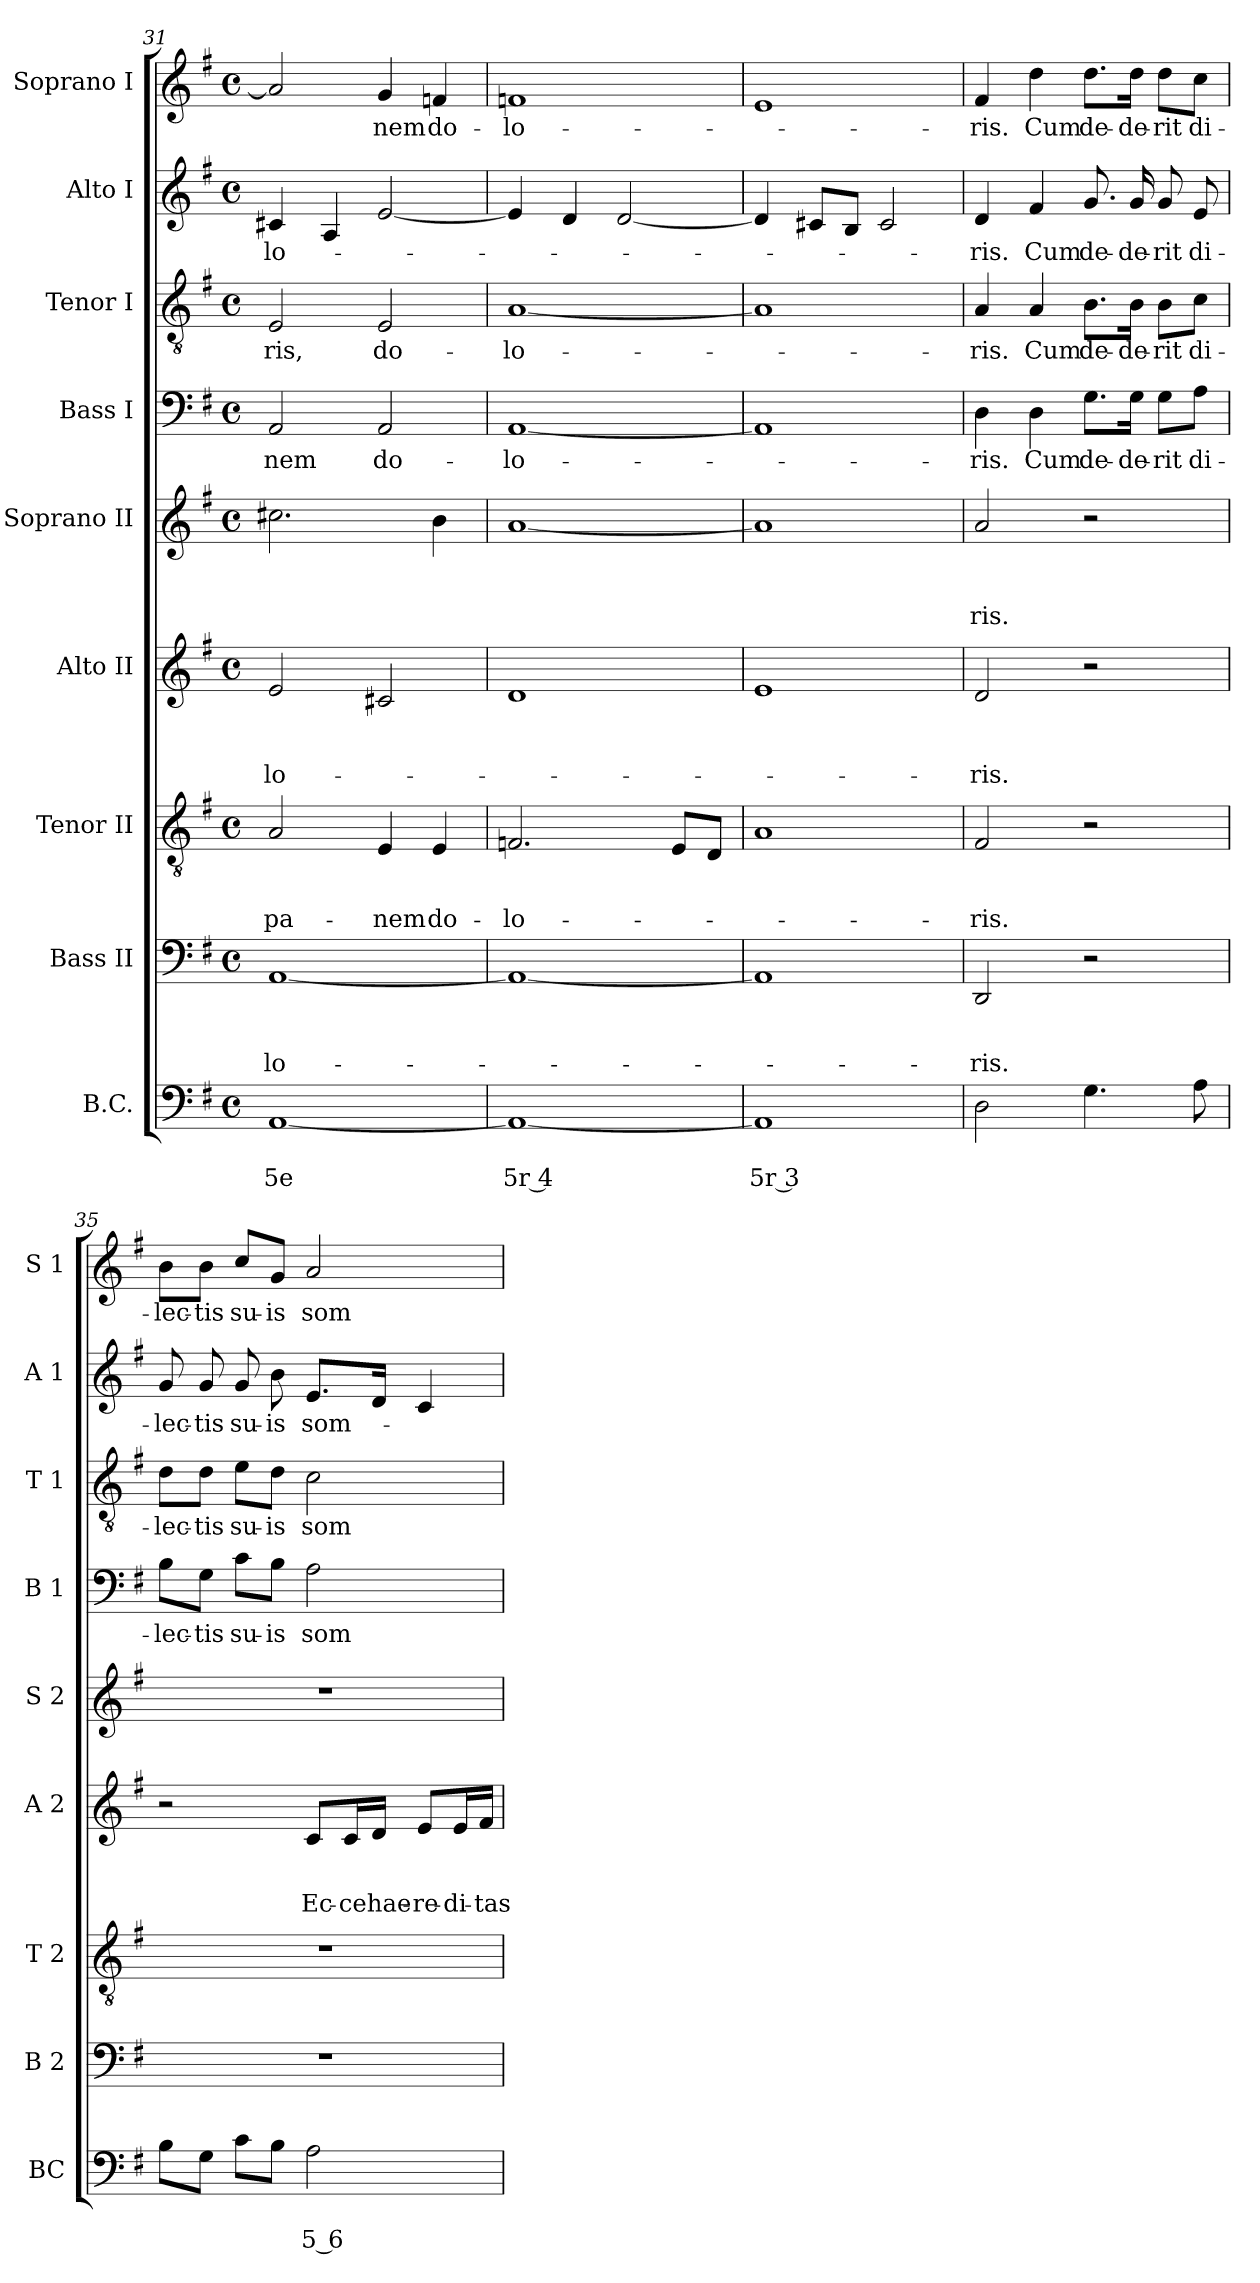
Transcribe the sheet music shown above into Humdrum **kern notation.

**kern	**text	**text	**kern	**text	**text	**text	**kern	**text	**text	**text	**kern	**text	**text	**text	**kern	**text	**text	**text	**kern	**text	**kern	**text	**kern	**text	**kern	**text
*part9	*part9	*part9	*part8	*part8	*part8	*part8	*part7	*part7	*part7	*part7	*part6	*part6	*part6	*part6	*part5	*part5	*part5	*part5	*part4	*part4	*part3	*part3	*part2	*part2	*part1	*part1
*staff9	*staff9	*staff9	*staff8	*staff8	*staff8	*staff8	*staff7	*staff7	*staff7	*staff7	*staff6	*staff6	*staff6	*staff6	*staff5	*staff5	*staff5	*staff5	*staff4	*staff4	*staff3	*staff3	*staff2	*staff2	*staff1	*staff1
*I"B.C.	*	*	*I"Bass II	*	*	*	*I"Tenor II	*	*	*	*I"Alto II	*	*	*	*I"Soprano II	*	*	*	*I"Bass I	*	*I"Tenor I	*	*I"Alto I	*	*I"Soprano I	*
*I'BC	*	*	*I'B 2	*	*	*	*I'T 2	*	*	*	*I'A 2	*	*	*	*I'S 2	*	*	*	*I'B 1	*	*I'T 1	*	*I'A 1	*	*I'S 1	*
*clefF4	*	*	*clefF4	*	*	*	*clefGv2	*	*	*	*clefG2	*	*	*	*clefG2	*	*	*	*clefF4	*	*clefGv2	*	*clefG2	*	*clefG2	*
*k[f#]	*	*	*k[f#]	*	*	*	*k[f#]	*	*	*	*k[f#]	*	*	*	*k[f#]	*	*	*	*k[f#]	*	*k[f#]	*	*k[f#]	*	*k[f#]	*
*G:	*	*	*G:	*	*	*	*G:	*	*	*	*G:	*	*	*	*G:	*	*	*	*G:	*	*G:	*	*G:	*	*G:	*
*M4/4	*	*	*M4/4	*	*	*	*M4/4	*	*	*	*M4/4	*	*	*	*M4/4	*	*	*	*M4/4	*	*M4/4	*	*M4/4	*	*M4/4	*
*met(c)	*	*	*met(c)	*	*	*	*met(c)	*	*	*	*met(c)	*	*	*	*met(c)	*	*	*	*met(c)	*	*met(c)	*	*met(c)	*	*met(c)	*
=31	=31	=31	=31	=31	=31	=31	=31	=31	=31	=31	=31	=31	=31	=31	=31	=31	=31	=31	=31	=31	=31	=31	=31	=31	=31	=31
!	!	!LO:LY:b	!	!	!	!LO:LY:b	!	!	!	!LO:LY:b	!	!	!	!LO:LY:b	!	!	!	!	!	!LO:LY:b	!	!LO:LY:b	!	!LO:LY:b	!	!
[1AA	.	5e	[1AA	.	.	-lo-	2A/	.	.	pa-	2e/	.	.	-lo-	2.cc#X\	.	.	.	2AA/	-nem	2E/	-ris,	4c#X/	-lo-	2a/]	.
.	.	.	.	.	.	.	.	.	.	.	.	.	.	.	.	.	.	.	.	.	.	.	4A/	.	.	.
!	!	!	!	!	!	!	!	!	!	!LO:LY:b	!	!	!	!	!	!	!	!	!	!LO:LY:b	!	!LO:LY:b	!	!	!	!LO:LY:b
.	.	.	.	.	.	.	4E/	.	.	-nem	2c#X/	.	.	.	.	.	.	.	2AA/	do-	2E/	do-	[2e/	.	4g/	-nem
!	!	!	!	!	!	!	!	!	!	!LO:LY:b	!	!	!	!	!	!	!	!	!	!	!	!	!	!	!	!LO:LY:b
.	.	.	.	.	.	.	4E/	.	.	do-	.	.	.	.	4b\	.	.	.	.	.	.	.	.	.	4fn/	do-
=32	=32	=32	=32	=32	=32	=32	=32	=32	=32	=32	=32	=32	=32	=32	=32	=32	=32	=32	=32	=32	=32	=32	=32	=32	=32	=32
!	!	!LO:LY:b	!	!	!	!	!	!	!	!LO:LY:b	!	!	!	!	!	!	!	!	!	!LO:LY:b	!	!LO:LY:b	!	!	!	!LO:LY:b
1AA_	.	5r 4	1AA_	.	.	.	2.Fn/	.	.	-lo-	1d	.	.	.	[1a	.	.	.	[1AA	-lo-	[1A	-lo-	4e/]	.	1fn	-lo-
.	.	.	.	.	.	.	.	.	.	.	.	.	.	.	.	.	.	.	.	.	.	.	4d/	.	.	.
.	.	.	.	.	.	.	.	.	.	.	.	.	.	.	.	.	.	.	.	.	.	.	[2d/	.	.	.
.	.	.	.	.	.	.	8E/L	.	.	.	.	.	.	.	.	.	.	.	.	.	.	.	.	.	.	.
.	.	.	.	.	.	.	8D/J	.	.	.	.	.	.	.	.	.	.	.	.	.	.	.	.	.	.	.
!!LO:PB:g=z
=33	=33	=33	=33	=33	=33	=33	=33	=33	=33	=33	=33	=33	=33	=33	=33	=33	=33	=33	=33	=33	=33	=33	=33	=33	=33	=33
!	!	!LO:LY:b	!	!	!	!	!	!	!	!	!	!	!	!	!	!	!	!	!	!	!	!	!	!	!	!
1AA]	.	5r 3	1AA]	.	.	.	1A	.	.	.	1e	.	.	.	1a]	.	.	.	1AA]	.	1A]	.	4d/]	.	1e	.
.	.	.	.	.	.	.	.	.	.	.	.	.	.	.	.	.	.	.	.	.	.	.	8c#X/L	.	.	.
.	.	.	.	.	.	.	.	.	.	.	.	.	.	.	.	.	.	.	.	.	.	.	8B/J	.	.	.
.	.	.	.	.	.	.	.	.	.	.	.	.	.	.	.	.	.	.	.	.	.	.	2c#/	.	.	.
=34	=34	=34	=34	=34	=34	=34	=34	=34	=34	=34	=34	=34	=34	=34	=34	=34	=34	=34	=34	=34	=34	=34	=34	=34	=34	=34
!	!	!	!	!	!	!LO:LY:b	!	!	!	!LO:LY:b	!	!	!	!LO:LY:b	!	!	!	!LO:LY:b	!	!LO:LY:b	!	!LO:LY:b	!	!LO:LY:b	!	!LO:LY:b
2D\	.	.	2DD/	.	.	-ris.	2F#/	.	.	-ris.	2d/	.	.	-ris.	2a/	.	.	-ris.	4D\	-ris.	4A/	-ris.	4d/	-ris.	4f#/	-ris.
!	!	!	!	!	!	!	!	!	!	!	!	!	!	!	!	!	!	!	!	!LO:LY:b	!	!LO:LY:b	!	!LO:LY:b	!	!LO:LY:b
.	.	.	.	.	.	.	.	.	.	.	.	.	.	.	.	.	.	.	4D\	Cum	4A/	Cum	4f#/	Cum	4dd\	Cum
!	!	!	!	!	!	!	!	!	!	!	!	!	!	!	!	!	!	!	!	!LO:LY:b	!	!LO:LY:b	!	!LO:LY:b	!	!LO:LY:b
4.G\	.	.	2r	.	.	.	2r	.	.	.	2r	.	.	.	2r	.	.	.	8.G\L	de-	8.B\L	de-	8.g/	de-	8.dd\L	de-
!	!	!	!	!	!	!	!	!	!	!	!	!	!	!	!	!	!	!	!	!LO:LY:b	!	!LO:LY:b	!	!LO:LY:b	!	!LO:LY:b
.	.	.	.	.	.	.	.	.	.	.	.	.	.	.	.	.	.	.	16G\Jk	-de-	16B\Jk	-de-	16g/	-de-	16dd\Jk	-de-
!	!	!	!	!	!	!	!	!	!	!	!	!	!	!	!	!	!	!	!	!LO:LY:b	!	!LO:LY:b	!	!LO:LY:b	!	!LO:LY:b
.	.	.	.	.	.	.	.	.	.	.	.	.	.	.	.	.	.	.	8G\L	-rit	8B\L	-rit	8g/	-rit	8dd\L	-rit
!	!	!	!	!	!	!	!	!	!	!	!	!	!	!	!	!	!	!	!	!LO:LY:b	!	!LO:LY:b	!	!LO:LY:b	!	!LO:LY:b
8A\	.	.	.	.	.	.	.	.	.	.	.	.	.	.	.	.	.	.	8A\J	di-	8c\J	di-	8e/	di-	8cc\J	di-
=35	=35	=35	=35	=35	=35	=35	=35	=35	=35	=35	=35	=35	=35	=35	=35	=35	=35	=35	=35	=35	=35	=35	=35	=35	=35	=35
!	!	!	!	!	!	!	!	!	!	!	!	!	!	!	!	!	!	!	!	!LO:LY:b	!	!LO:LY:b	!	!LO:LY:b	!	!LO:LY:b
8B\L	.	.	1r	.	.	.	1r	.	.	.	2r	.	.	.	1r	.	.	.	8B\L	-lec-	8d\L	-lec-	8g/	-lec-	8b\L	-lec-
!	!	!	!	!	!	!	!	!	!	!	!	!	!	!	!	!	!	!	!	!LO:LY:b	!	!LO:LY:b	!	!LO:LY:b	!	!LO:LY:b
8G\J	.	.	.	.	.	.	.	.	.	.	.	.	.	.	.	.	.	.	8G\J	-tis	8d\J	-tis	8g/	-tis	8b\J	-tis
!	!	!	!	!	!	!	!	!	!	!	!	!	!	!	!	!	!	!	!	!LO:LY:b	!	!LO:LY:b	!	!LO:LY:b	!	!LO:LY:b
8c\L	.	.	.	.	.	.	.	.	.	.	.	.	.	.	.	.	.	.	8c\L	su-	8e\L	su-	8g/	su-	8cc/L	su-
!	!	!	!	!	!	!	!	!	!	!	!	!	!	!	!	!	!	!	!	!LO:LY:b	!	!LO:LY:b	!	!LO:LY:b	!	!LO:LY:b
8B\J	.	.	.	.	.	.	.	.	.	.	.	.	.	.	.	.	.	.	8B\J	-is	8d\J	-is	8b\	-is	8g/J	-is
!	!	!LO:LY:b	!	!	!	!	!	!	!	!	!	!	!	!LO:LY:b	!	!	!	!	!	!LO:LY:b	!	!LO:LY:b	!	!LO:LY:b	!	!LO:LY:b
2A\	.	5 6	.	.	.	.	.	.	.	.	8c/L	.	.	Ec-	.	.	.	.	2A\	som-	2c\	som-	8.e/L	som-	2a/	som-
!	!	!	!	!	!	!	!	!	!	!	!	!	!	!LO:LY:b	!	!	!	!	!	!	!	!	!	!	!	!
.	.	.	.	.	.	.	.	.	.	.	16c/L	.	.	-ce	.	.	.	.	.	.	.	.	.	.	.	.
!	!	!	!	!	!	!	!	!	!	!	!	!	!	!LO:LY:b	!	!	!	!	!	!	!	!	!	!	!	!
.	.	.	.	.	.	.	.	.	.	.	16d/JJ	.	.	hae-	.	.	.	.	.	.	.	.	16d/Jk	.	.	.
!	!	!	!	!	!	!	!	!	!	!	!	!	!	!LO:LY:b	!	!	!	!	!	!	!	!	!	!	!	!
.	.	.	.	.	.	.	.	.	.	.	8e/L	.	.	-re-	.	.	.	.	.	.	.	.	4c/	.	.	.
!	!	!	!	!	!	!	!	!	!	!	!	!	!	!LO:LY:b	!	!	!	!	!	!	!	!	!	!	!	!
.	.	.	.	.	.	.	.	.	.	.	16e/L	.	.	-di-	.	.	.	.	.	.	.	.	.	.	.	.
!	!	!	!	!	!	!	!	!	!	!	!	!	!	!LO:LY:b	!	!	!	!	!	!	!	!	!	!	!	!
.	.	.	.	.	.	.	.	.	.	.	16f#/JJ	.	.	-tas	.	.	.	.	.	.	.	.	.	.	.	.
=	=	=	=	=	=	=	=	=	=	=	=	=	=	=	=	=	=	=	=	=	=	=	=	=	=	=
*-	*-	*-	*-	*-	*-	*-	*-	*-	*-	*-	*-	*-	*-	*-	*-	*-	*-	*-	*-	*-	*-	*-	*-	*-	*-	*-
